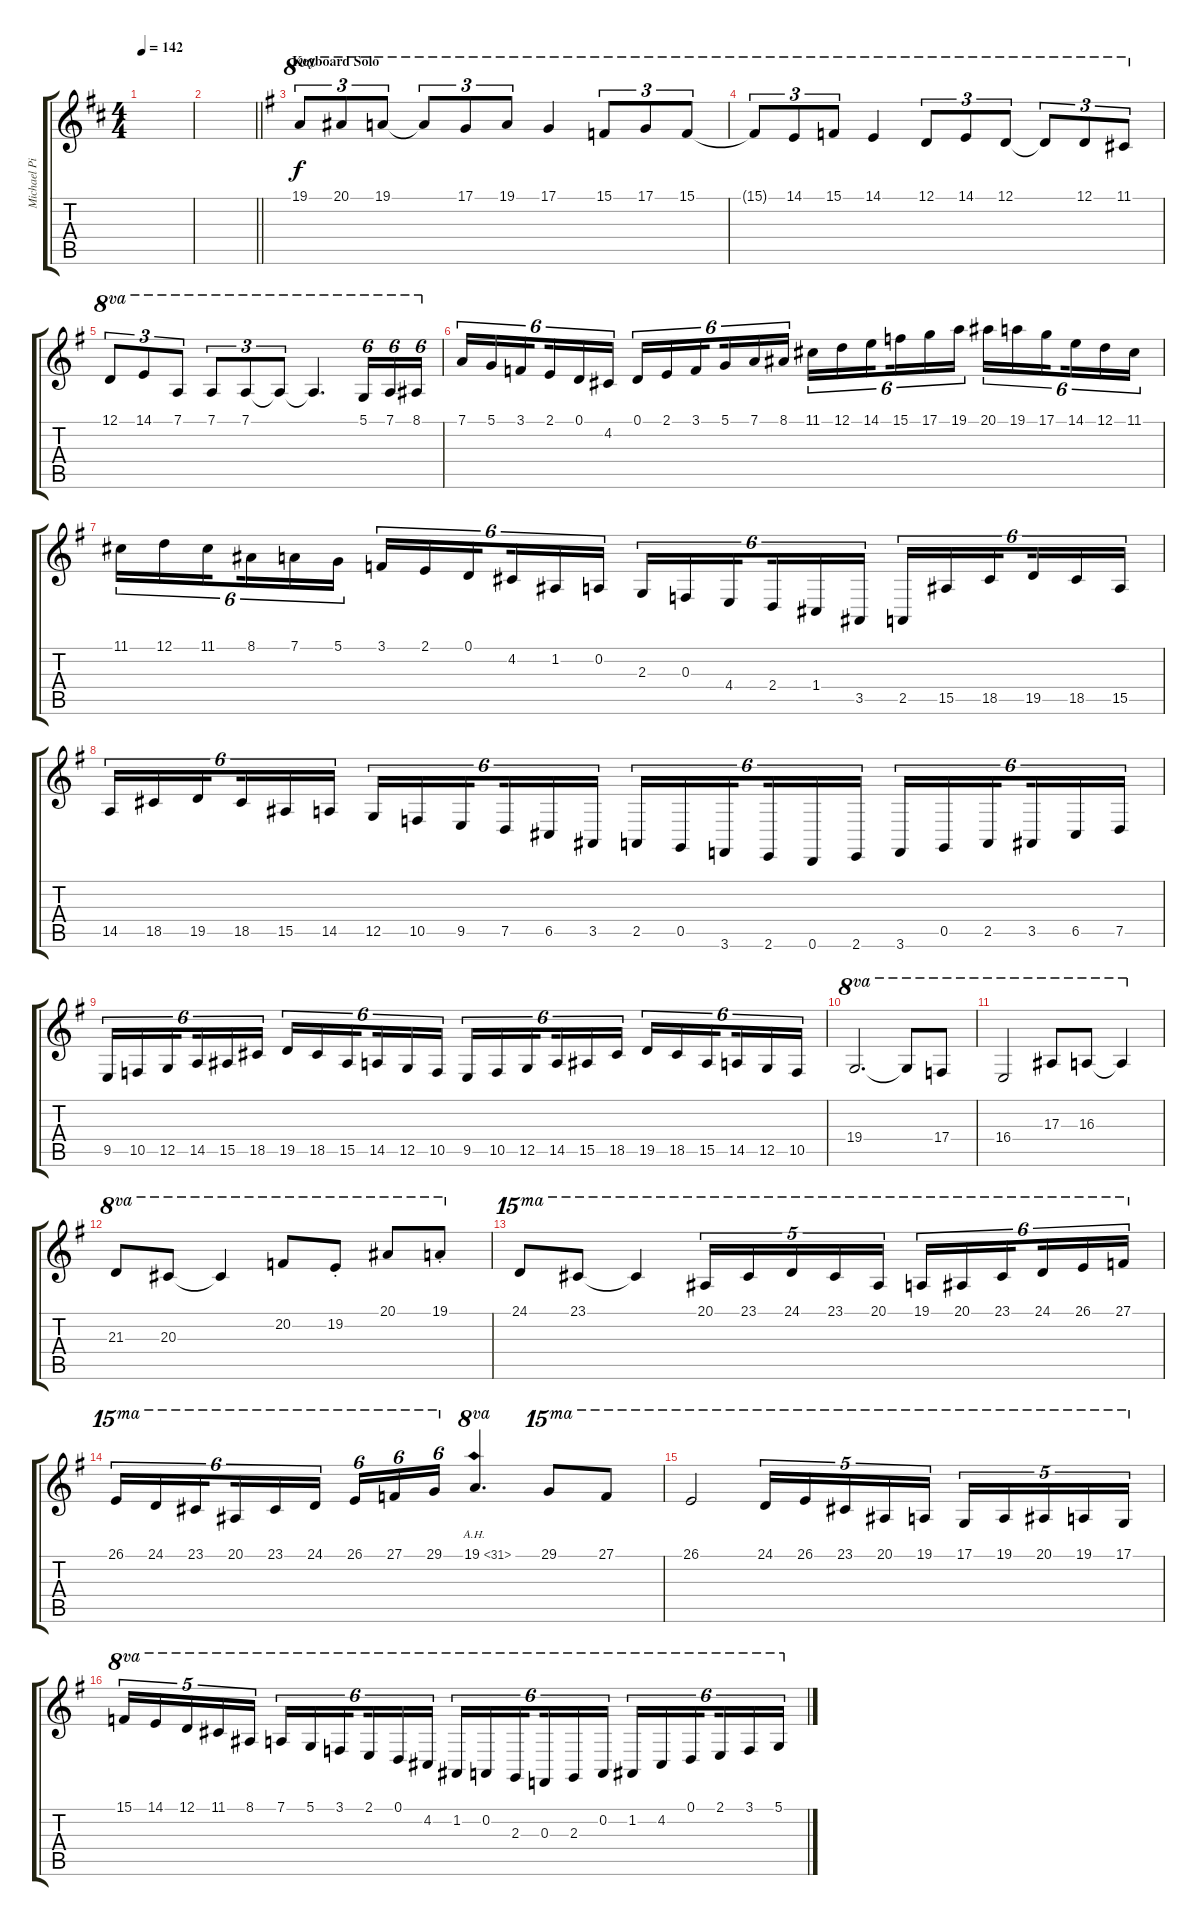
\track ("Michael Pinella (keyboard)" "Michael Pi") {instrument lead2sawtooth}
\staff {score tabs}
\tuning (D4 A3 F3 C3 G2 D2) {hide}
\ts (4 4)
\tempo 142
\clef g2
\ks bminor
|
\barLineRight lightlight
|
\section ("" "Keyboard Solo")
\ks eminor
19.1.8{tu (3 2) ot 8va} 20.1.8{tu (3 2) ot 8va} 19.1.8{tu (3 2) ot 8va} 19.1{t}.8{tu (3 2) ot 8va} 17.1.8{tu (3 2) ot 8va} 19.1.8{tu (3 2) ot 8va} 17.1.4{ot 8va} 15.1.8{tu (3 2) ot 8va} 17.1.8{tu (3 2) ot 8va} 15.1.8{tu (3 2) ot 8va} |
15.1{t}.8{tu (3 2) ot 8va} 14.1.8{tu (3 2) ot 8va} 15.1.8{tu (3 2) ot 8va} 14.1.4{ot 8va} 12.1.8{tu (3 2) ot 8va} 14.1.8{tu (3 2) ot 8va} 12.1.8{tu (3 2) ot 8va} 12.1{t}.8{tu (3 2) ot 8va} 12.1.8{tu (3 2) ot 8va} 11.1.8{tu (3 2) ot 8va} |
12.1.8{tu (3 2) ot 8va} 14.1.8{tu (3 2) ot 8va} 7.1.8{tu (3 2) ot 8va} 7.1.8{tu (3 2) ot 8va} 7.1.8{tu (3 2) ot 8va} 7.1{t}.8{tu (3 2) ot 8va} 7.1{t}.4{d ot 8va} 5.1.16{tu (6 4) ot 8va} 7.1.16{tu (6 4) ot 8va} 8.1.16{tu (6 4) ot 8va} |
7.1.16{tu (6 4)} 5.1.16{tu (6 4)} 3.1.16{tu (6 4) beam splitsecondary} 2.1.16{tu (6 4)} 0.1.16{tu (6 4)} 4.2.16{tu (6 4)} 0.1.16{tu (6 4)} 2.1.16{tu (6 4)} 3.1.16{tu (6 4) beam splitsecondary} 5.1.16{tu (6 4)} 7.1.16{tu (6 4)} 8.1.16{tu (6 4)} 11.1.16{tu (6 4)} 12.1.16{tu (6 4)} 14.1.16{tu (6 4) beam splitsecondary} 15.1.16{tu (6 4)} 17.1.16{tu (6 4)} 19.1.16{tu (6 4)} 20.1.16{tu (6 4)} 19.1.16{tu (6 4)} 17.1.16{tu (6 4) beam splitsecondary} 14.1.16{tu (6 4)} 12.1.16{tu (6 4)} 11.1.16{tu (6 4)} |
11.1.16{tu (6 4)} 12.1.16{tu (6 4)} 11.1.16{tu (6 4) beam splitsecondary} 8.1.16{tu (6 4)} 7.1.16{tu (6 4)} 5.1.16{tu (6 4)} 3.1.16{tu (6 4)} 2.1.16{tu (6 4)} 0.1.16{tu (6 4) beam splitsecondary} 4.2.16{tu (6 4)} 1.2.16{tu (6 4)} 0.2.16{tu (6 4)} 2.3.16{tu (6 4)} 0.3.16{tu (6 4)} 4.4.16{tu (6 4) beam splitsecondary} 2.4.16{tu (6 4)} 1.4.16{tu (6 4)} 3.5.16{tu (6 4)} 2.5.16{tu (6 4)} 15.5.16{tu (6 4)} 18.5.16{tu (6 4) beam splitsecondary} 19.5.16{tu (6 4)} 18.5.16{tu (6 4)} 15.5.16{tu (6 4)} |
14.5.16{tu (6 4)} 18.5.16{tu (6 4)} 19.5.16{tu (6 4) beam splitsecondary} 18.5.16{tu (6 4)} 15.5.16{tu (6 4)} 14.5.16{tu (6 4)} 12.5.16{tu (6 4)} 10.5.16{tu (6 4)} 9.5.16{tu (6 4) beam splitsecondary} 7.5.16{tu (6 4)} 6.5.16{tu (6 4)} 3.5.16{tu (6 4)} 2.5.16{tu (6 4)} 0.5.16{tu (6 4)} 3.6.16{tu (6 4) beam splitsecondary} 2.6.16{tu (6 4)} 0.6.16{tu (6 4)} 2.6.16{tu (6 4)} 3.6.16{tu (6 4)} 0.5.16{tu (6 4)} 2.5.16{tu (6 4) beam splitsecondary} 3.5.16{tu (6 4)} 6.5.16{tu (6 4)} 7.5.16{tu (6 4)} |
9.5.16{tu (6 4)} 10.5.16{tu (6 4)} 12.5.16{tu (6 4) beam splitsecondary} 14.5.16{tu (6 4)} 15.5.16{tu (6 4)} 18.5.16{tu (6 4)} 19.5.16{tu (6 4)} 18.5.16{tu (6 4)} 15.5.16{tu (6 4) beam splitsecondary} 14.5.16{tu (6 4)} 12.5.16{tu (6 4)} 10.5.16{tu (6 4)} 9.5.16{tu (6 4)} 10.5.16{tu (6 4)} 12.5.16{tu (6 4) beam splitsecondary} 14.5.16{tu (6 4)} 15.5.16{tu (6 4)} 18.5.16{tu (6 4)} 19.5.16{tu (6 4)} 18.5.16{tu (6 4)} 15.5.16{tu (6 4) beam splitsecondary} 14.5.16{tu (6 4)} 12.5.16{tu (6 4)} 10.5.16{tu (6 4)} |
19.4.2{d ot 8va} 19.4{t}.8{ot 8va} 17.4.8{ot 8va} |
16.4.2{ot 8va} 17.3.8{ot 8va} 16.3.8{ot 8va} 16.3{t}.4{ot 8va} |
21.3.8{ot 8va} 20.3.8{ot 8va} 20.3{t}.4{ot 8va} 20.2.8{ot 8va} 19.2{st}.8{ot 8va} 20.1.8{ot 8va} 19.1{st}.8{ot 8va} |
24.1.8{ot 15ma} 23.1.8{ot 15ma} 23.1{t}.4{ot 15ma} 20.1.16{tu (5 4) ot 15ma} 23.1.16{tu (5 4) ot 15ma} 24.1.16{tu (5 4) ot 15ma} 23.1.16{tu (5 4) ot 15ma} 20.1.16{tu (5 4) ot 15ma} 19.1.16{tu (6 4) ot 15ma} 20.1.16{tu (6 4) ot 15ma} 23.1.16{tu (6 4) ot 15ma beam splitsecondary} 24.1.16{tu (6 4) ot 15ma} 26.1.16{tu (6 4) ot 15ma} 27.1.16{tu (6 4) ot 15ma} |
26.1.16{tu (6 4) ot 15ma} 24.1.16{tu (6 4) ot 15ma} 23.1.16{tu (6 4) ot 15ma beam splitsecondary} 20.1.16{tu (6 4) ot 15ma} 23.1.16{tu (6 4) ot 15ma} 24.1.16{tu (6 4) ot 15ma} 26.1.16{tu (6 4) ot 15ma} 27.1.16{tu (6 4) ot 15ma} 29.1.16{tu (6 4) ot 15ma} 19.1{ah 12}.4{d ot 8va} 29.1.8{ot 15ma} 27.1.8{ot 15ma} |
26.1.2{ot 15ma} 24.1.16{tu (5 4) ot 15ma} 26.1.16{tu (5 4) ot 15ma} 23.1.16{tu (5 4) ot 15ma} 20.1.16{tu (5 4) ot 15ma} 19.1.16{tu (5 4) ot 15ma} 17.1.16{tu (5 4) ot 15ma} 19.1.16{tu (5 4) ot 15ma} 20.1.16{tu (5 4) ot 15ma} 19.1.16{tu (5 4) ot 15ma} 17.1.16{tu (5 4) ot 15ma} |
15.1.16{tu (5 4) ot 8va} 14.1.16{tu (5 4) ot 8va} 12.1.16{tu (5 4) ot 8va} 11.1.16{tu (5 4) ot 8va} 8.1.16{tu (5 4) ot 8va} 7.1.16{tu (6 4) ot 8va} 5.1.16{tu (6 4) ot 8va} 3.1.16{tu (6 4) ot 8va beam splitsecondary} 2.1.16{tu (6 4) ot 8va} 0.1.16{tu (6 4) ot 8va} 4.2.16{tu (6 4) ot 8va} 1.2.16{tu (6 4) ot 8va} 0.2.16{tu (6 4) ot 8va} 2.3.16{tu (6 4) ot 8va beam splitsecondary} 0.3.16{tu (6 4) ot 8va} 2.3.16{tu (6 4) ot 8va} 0.2.16{tu (6 4) ot 8va} 1.2.16{tu (6 4) ot 8va} 4.2.16{tu (6 4) ot 8va} 0.1.16{tu (6 4) ot 8va beam splitsecondary} 2.1.16{tu (6 4) ot 8va} 3.1.16{tu (6 4) ot 8va} 5.1.16{tu (6 4) ot 8va}
